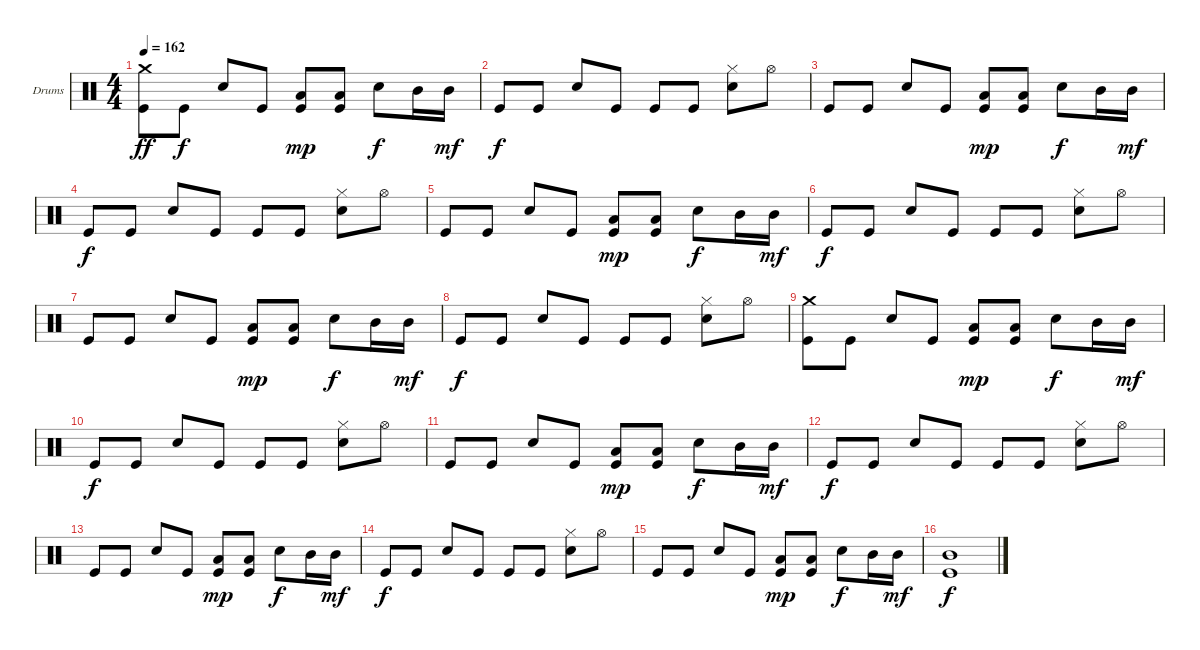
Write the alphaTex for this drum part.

\defaultSystemsLayout 4
\bracketExtendMode groupsimilarinstruments
\firstSystemTrackNameOrientation horizontal
\otherSystemsTrackNameOrientation horizontal
\track ("Drums" "Drums") {instrument percussion}
\staff {score}
\articulation defaults
\ts (4 4)
\tempo 162
\clef neutral
\ks c
("Crash medium (hit)" "Kick (hit)").8{dy ff} "Kick (hit)".8{dy f} "Snare (hit) 2".8 "Kick (hit)".8 ("Low Tom (hit)" "Kick (hit)").8{dy mp} ("Low Tom (hit)" "Kick (hit)").8 "Snare (hit) 2".8{dy f} "Mid Tom (hit)".16 "Mid Tom (hit)".16{dy mf} |
"Kick (hit)".8{dy f} "Kick (hit)".8 "Snare (hit) 2".8 "Kick (hit)".8 "Kick (hit)".8 "Kick (hit)".8 ("Hi-Hat (closed)" "Snare (hit) 2").8 "Hi-Hat (open)".8 |
"Kick (hit)".8 "Kick (hit)".8 "Snare (hit) 2".8 "Kick (hit)".8 ("Low Tom (hit)" "Kick (hit)").8{dy mp} ("Low Tom (hit)" "Kick (hit)").8 "Snare (hit) 2".8{dy f} "Mid Tom (hit)".16 "Mid Tom (hit)".16{dy mf} |
"Kick (hit)".8{dy f} "Kick (hit)".8 "Snare (hit) 2".8 "Kick (hit)".8 "Kick (hit)".8 "Kick (hit)".8 ("Hi-Hat (closed)" "Snare (hit) 2").8 "Hi-Hat (open)".8 |
"Kick (hit)".8 "Kick (hit)".8 "Snare (hit) 2".8 "Kick (hit)".8 ("Low Tom (hit)" "Kick (hit)").8{dy mp} ("Low Tom (hit)" "Kick (hit)").8 "Snare (hit) 2".8{dy f} "Mid Tom (hit)".16 "Mid Tom (hit)".16{dy mf} |
"Kick (hit)".8{dy f} "Kick (hit)".8 "Snare (hit) 2".8 "Kick (hit)".8 "Kick (hit)".8 "Kick (hit)".8 ("Hi-Hat (closed)" "Snare (hit) 2").8 "Hi-Hat (open)".8 |
"Kick (hit)".8 "Kick (hit)".8 "Snare (hit) 2".8 "Kick (hit)".8 ("Low Tom (hit)" "Kick (hit)").8{dy mp} ("Low Tom (hit)" "Kick (hit)").8 "Snare (hit) 2".8{dy f} "Mid Tom (hit)".16 "Mid Tom (hit)".16{dy mf} |
"Kick (hit)".8{dy f} "Kick (hit)".8 "Snare (hit) 2".8 "Kick (hit)".8 "Kick (hit)".8 "Kick (hit)".8 ("Hi-Hat (closed)" "Snare (hit) 2").8 "Hi-Hat (open)".8 |
("Crash medium (hit)" "Kick (hit)").8 "Kick (hit)".8 "Snare (hit) 2".8 "Kick (hit)".8 ("Low Tom (hit)" "Kick (hit)").8{dy mp} ("Low Tom (hit)" "Kick (hit)").8 "Snare (hit) 2".8{dy f} "Mid Tom (hit)".16 "Mid Tom (hit)".16{dy mf} |
"Kick (hit)".8{dy f} "Kick (hit)".8 "Snare (hit) 2".8 "Kick (hit)".8 "Kick (hit)".8 "Kick (hit)".8 ("Hi-Hat (closed)" "Snare (hit) 2").8 "Hi-Hat (open)".8 |
"Kick (hit)".8 "Kick (hit)".8 "Snare (hit) 2".8 "Kick (hit)".8 ("Low Tom (hit)" "Kick (hit)").8{dy mp} ("Low Tom (hit)" "Kick (hit)").8 "Snare (hit) 2".8{dy f} "Mid Tom (hit)".16 "Mid Tom (hit)".16{dy mf} |
"Kick (hit)".8{dy f} "Kick (hit)".8 "Snare (hit) 2".8 "Kick (hit)".8 "Kick (hit)".8 "Kick (hit)".8 ("Hi-Hat (closed)" "Snare (hit) 2").8 "Hi-Hat (open)".8 |
"Kick (hit)".8 "Kick (hit)".8 "Snare (hit) 2".8 "Kick (hit)".8 ("Low Tom (hit)" "Kick (hit)").8{dy mp} ("Low Tom (hit)" "Kick (hit)").8 "Snare (hit) 2".8{dy f} "Mid Tom (hit)".16 "Mid Tom (hit)".16{dy mf} |
"Kick (hit)".8{dy f} "Kick (hit)".8 "Snare (hit) 2".8 "Kick (hit)".8 "Kick (hit)".8 "Kick (hit)".8 ("Hi-Hat (closed)" "Snare (hit) 2").8 "Hi-Hat (open)".8 |
"Kick (hit)".8 "Kick (hit)".8 "Snare (hit) 2".8 "Kick (hit)".8 ("Low Tom (hit)" "Kick (hit)").8{dy mp} ("Low Tom (hit)" "Kick (hit)").8 "Snare (hit) 2".8{dy f} "Mid Tom (hit)".16 "Mid Tom (hit)".16{dy mf} |
("Mid Tom (hit)" "Kick (hit)").1{dy f}
